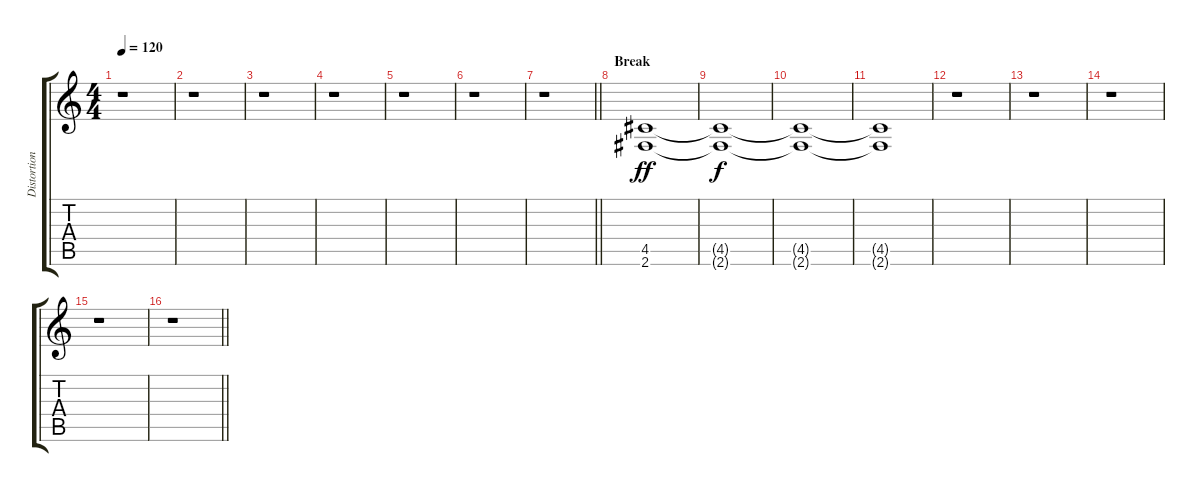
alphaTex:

\track ("Distortion guitar" "Distortion") {instrument distortionguitar}
\staff {score tabs}
\tuning (E4 B3 G3 D3 A2 E2) {hide}
\ts (4 4)
\tempo 120
\clef g2
\ks c
r.1{dy mp} |
r.1 |
r.1 |
r.1 |
r.1 |
r.1 |
\barLineRight lightlight
r.1 |
\section ("" "Break")
(4.5 2.6).1{dy ff} |
(4.5{t} 2.6{t}).1{dy f} |
(4.5{t} 2.6{t}).1 |
(4.5{t} 2.6{t}).1 |
r.1 |
r.1 |
r.1 |
r.1 |
\barLineRight lightlight
r.1
